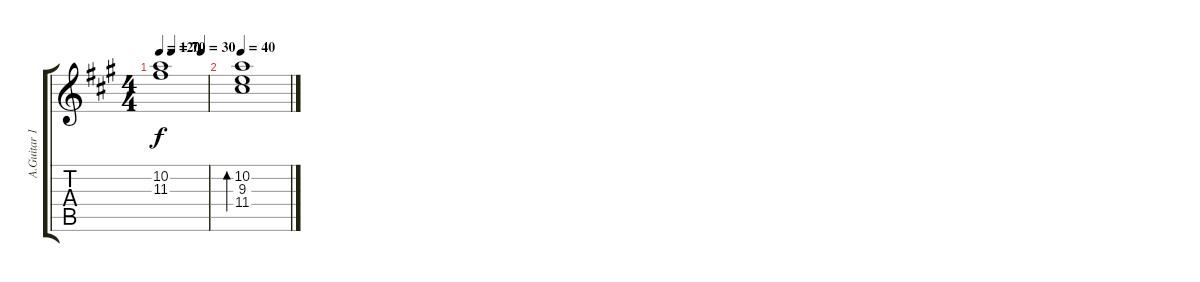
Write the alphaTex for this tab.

\track ("A.Guitar 1" "A.Guitar 1") {instrument acousticguitarsteel}
\staff {score tabs}
\tuning (E4 B3 G3 D3 A2 E2) {hide}
\ts (4 4)
\tempo 120
\tempo (70 0.25)
\tempo (30 0.875)
\clef g2
\ks a
(10.2{t} 11.3{t}).1{dy f} |
\tempo 40
(10.2 9.3 11.4).1{bd 60}
